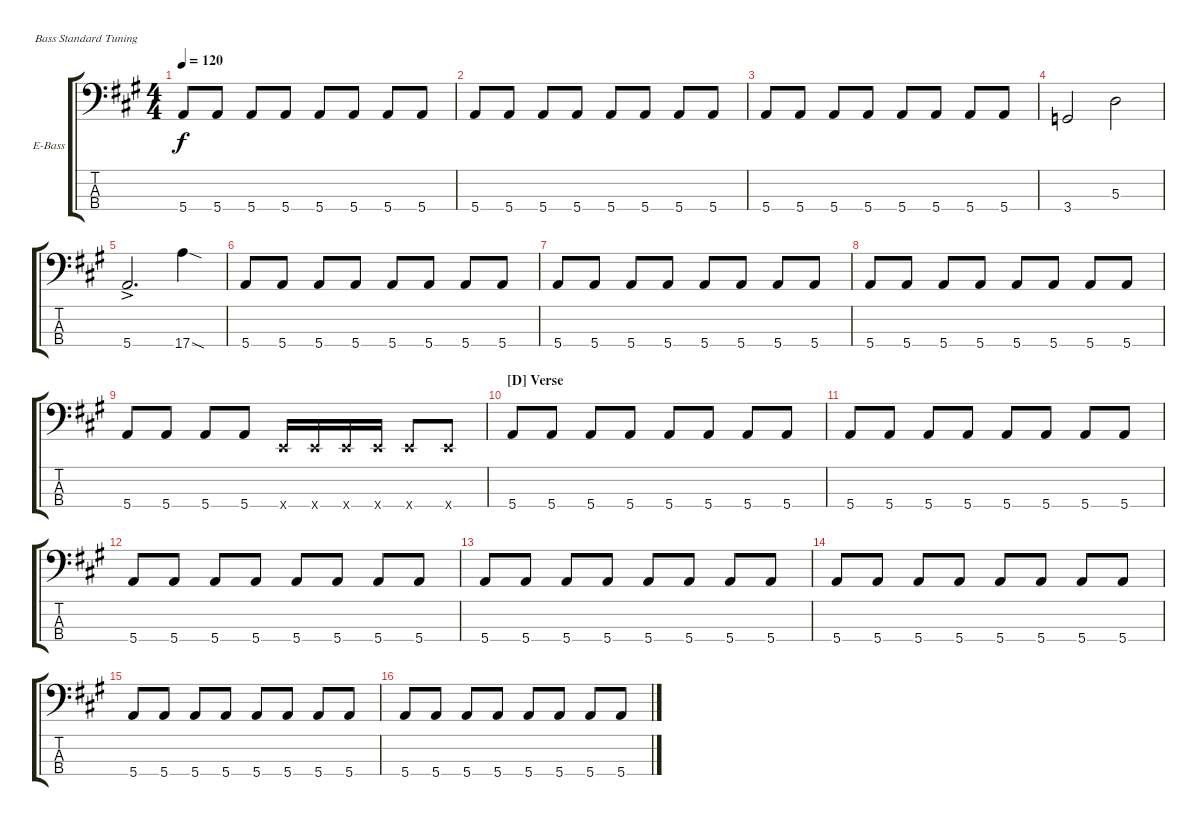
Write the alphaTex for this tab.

\bracketExtendMode groupsimilarinstruments
\firstSystemTrackNameOrientation horizontal
\otherSystemsTrackNameOrientation horizontal
\track ("Bass" "E-Bass") {instrument electricbasspick}
\staff {score tabs}
\tuning (G2 D2 A1 E1)
\ts (4 4)
\tempo 120
\clef f4
\scale
1.03909
\ks a
5.4.8{dy f} 5.4.8 5.4.8 5.4.8 5.4.8 5.4.8 5.4.8 5.4.8 |
\scale
0.960908 5.4.8 5.4.8 5.4.8 5.4.8 5.4.8 5.4.8 5.4.8 5.4.8 |
\scale
1.03909 5.4.8 5.4.8 5.4.8 5.4.8 5.4.8 5.4.8 5.4.8 5.4.8 |
\scale
0.960908 3.4.2 5.3.2 |
\scale
1.03909 5.4{ac}.2{d} 17.4{sod}.4 |
\scale
0.960908 5.4.8 5.4.8 5.4.8 5.4.8 5.4.8 5.4.8 5.4.8 5.4.8 |
\scale
1.03909 5.4.8 5.4.8 5.4.8 5.4.8 5.4.8 5.4.8 5.4.8 5.4.8 |
\scale
0.960908 5.4.8 5.4.8 5.4.8 5.4.8 5.4.8 5.4.8 5.4.8 5.4.8 |
\scale
1.03909 5.4.8 5.4.8 5.4.8 5.4.8 0.4{x}.16 0.4{x}.16 0.4{x}.16 0.4{x}.16 0.4{x}.8 0.4{x}.8 |
\section ("D" "Verse")
\scale
0.960908 5.4.8 5.4.8 5.4.8 5.4.8 5.4.8 5.4.8 5.4.8 5.4.8 |
\scale
1.03909 5.4.8 5.4.8 5.4.8 5.4.8 5.4.8 5.4.8 5.4.8 5.4.8 |
\scale
0.960908 5.4.8 5.4.8 5.4.8 5.4.8 5.4.8 5.4.8 5.4.8 5.4.8 |
\scale
0.960908 5.4.8 5.4.8 5.4.8 5.4.8 5.4.8 5.4.8 5.4.8 5.4.8 |
\scale
1.03909 5.4.8 5.4.8 5.4.8 5.4.8 5.4.8 5.4.8 5.4.8 5.4.8 |
\scale
0.960908 5.4.8 5.4.8 5.4.8 5.4.8 5.4.8 5.4.8 5.4.8 5.4.8 |
\scale
1.03909 5.4.8 5.4.8 5.4.8 5.4.8 5.4.8 5.4.8 5.4.8 5.4.8
